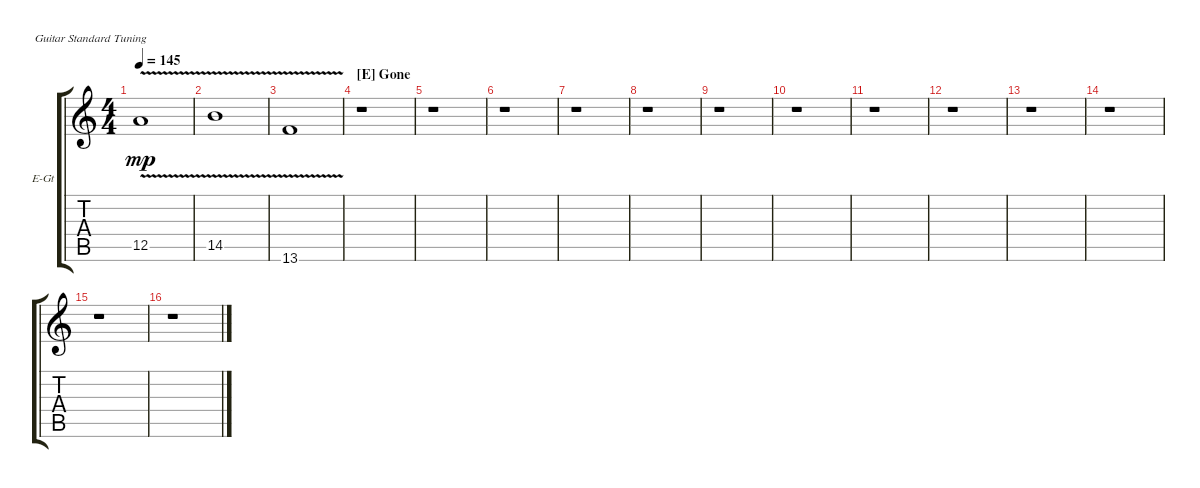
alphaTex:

\defaultSystemsLayout 4
\bracketExtendMode groupsimilarinstruments
\firstSystemTrackNameOrientation horizontal
\otherSystemsTrackNameOrientation horizontal
\track ("Violin/Viola" "E-Gt") {instrument electricguitarclean}
\staff {score tabs}
\tuning (E4 B3 G3 D3 A2 E2)
\ts (4 4)
\tempo 145
\clef g2
\scale
0.333333
\ks c
12.5{v}.1{dy mp} |
\scale
0.333333 14.5{v}.1 |
\scale
0.333333 13.6{v}.1 |
\section ("E" "Gone")
\scale
0.333333 r.1 |
\scale
0.333333 r.1 |
\scale
0.333333 r.1 |
\scale
0.333333 r.1 |
\scale
0.333333 r.1 |
\scale
0.333333 r.1 |
\scale
0.333333 r.1 |
\scale
0.333333 r.1 |
\scale
0.333333 r.1 |
\scale
0.333333 r.1 |
\scale
0.333333 r.1 |
\scale
0.333333 r.1 |
\scale
0.333333 r.1
